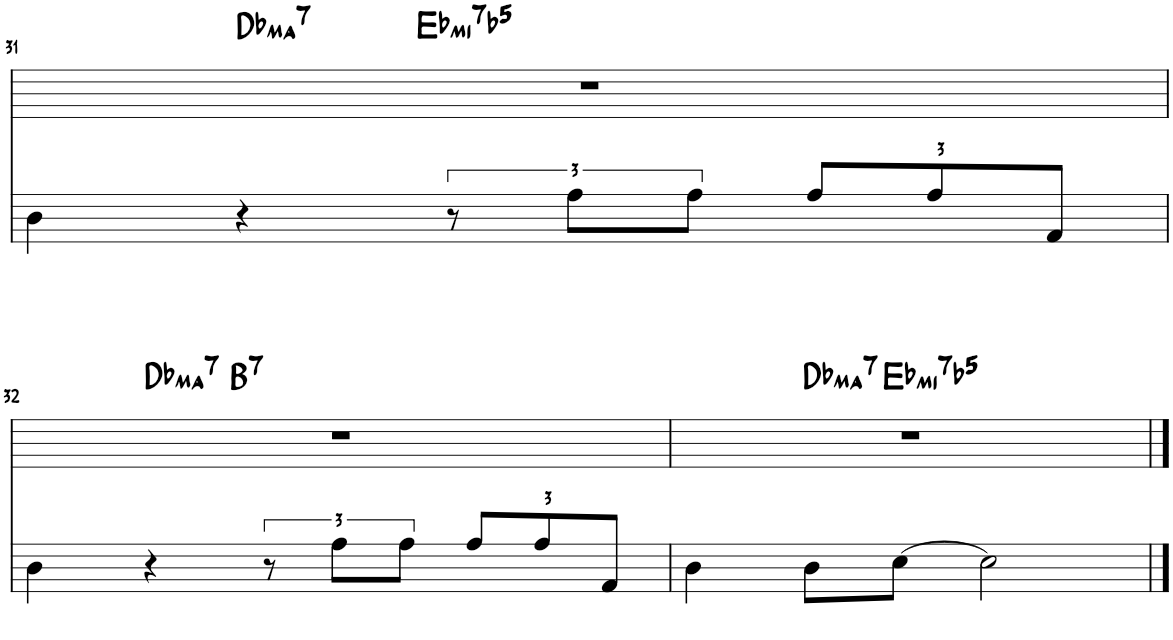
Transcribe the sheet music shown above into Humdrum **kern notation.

**kern	**kern	**harte
*part2	*part1	*part1
*staff2	*staff1	*
*I"Electric Bass	*I"Piano	*
*I'Elec b	*I'Pno	*
!!LO:PB:g=z
*clefFv4	*clefG2	*
*k[b-e-a-d-g-]	*k[b-e-a-d-g-]	*
*M4/4	*M4/4	*
=31	=31	=31
*	*^	*
*	*	*^	*
4DD-\	1r	4ryy	2ryy	.
!	!	!	!	!LO:H:kt=ma7
4r	.	2.ryy	.	Db:maj7
!	!	!	!	!LO:H:kt=mi7b5
12r	.	.	2ryy	Eb:hdim7
12AA-\L	.	.	.	.
12AA-\J	.	.	.	.
*Xbrackettup	*	*	*	*
12AA-/L	.	.	.	.
12AA-/	.	.	.	.
12AAA-/J	.	.	.	.
!!LO:LB:g=z	!!	!!
=32	=32	=32	=32	=32
4DD-\	1r	4ryy	2ryy	.
!	!	!	!	!LO:H:kt=ma7
4r	.	2.ryy	.	Db:maj7
*brackettup	*	*	*	*
!	!	!	!	!LO:H:kt=7
12r	.	.	2ryy	B:7
12AA-\L	.	.	.	.
12AA-\J	.	.	.	.
*Xbrackettup	*	*	*	*
12AA-/L	.	.	.	.
12AA-/	.	.	.	.
12AAA-/J	.	.	.	.
=33	=33	=33	=33	=33
4DD-\	1r	4ryy	2ryy	.
!	!	!	!	!LO:H:kt=ma7
8DD-\L	.	2.ryy	.	Db:maj7
[8EE-\J	.	.	.	.
!	!	!	!	!LO:H:kt=mi7b5
2EE-\]	.	.	2ryy	Eb:hdim7
*	*v	*v	*v	*
==	==	==
*-	*-	*-
